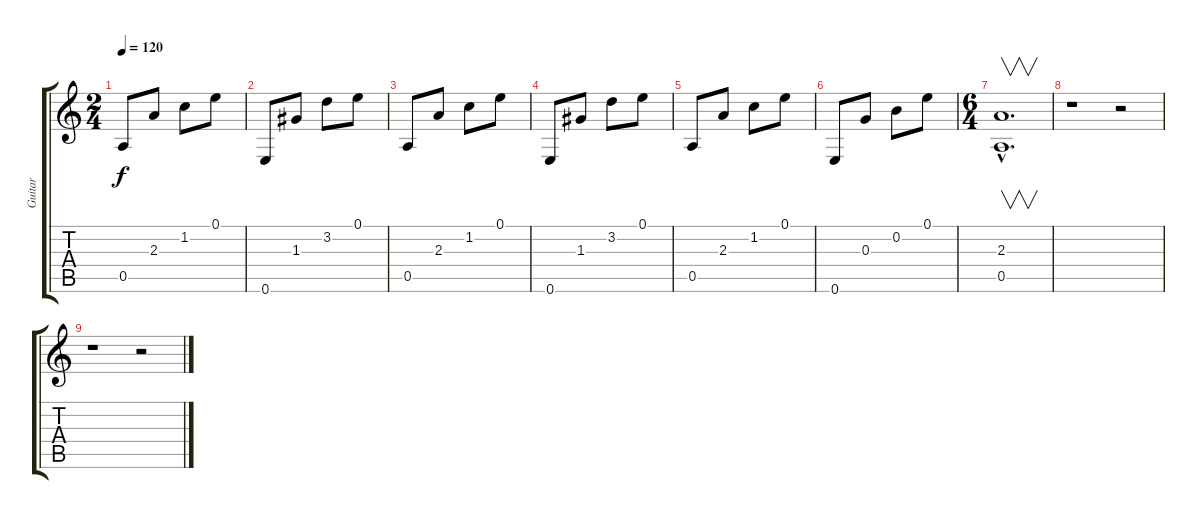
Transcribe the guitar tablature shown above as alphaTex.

\track ("Guitar" "Guitar") {instrument acousticguitarnylon}
\staff {score tabs}
\tuning (E4 B3 G3 D3 A2 E2) {hide}
\ts (2 4)
\tempo 120
\clef g2
\ks c
0.5.8{dy f} 2.3.8 1.2.8 0.1.8 |
0.6.8 1.3.8 3.2.8 0.1.8 |
0.5.8 2.3.8 1.2.8 0.1.8 |
0.6.8 1.3.8 3.2.8 0.1.8 |
0.5.8 2.3.8 1.2.8 0.1.8 |
0.6.8 0.3.8 0.2.8 0.1.8 |
\ts (6 4)
(2.3{hac} 0.5{hac}).1{v d} |
r.1 r.2 |
r.1 r.2
